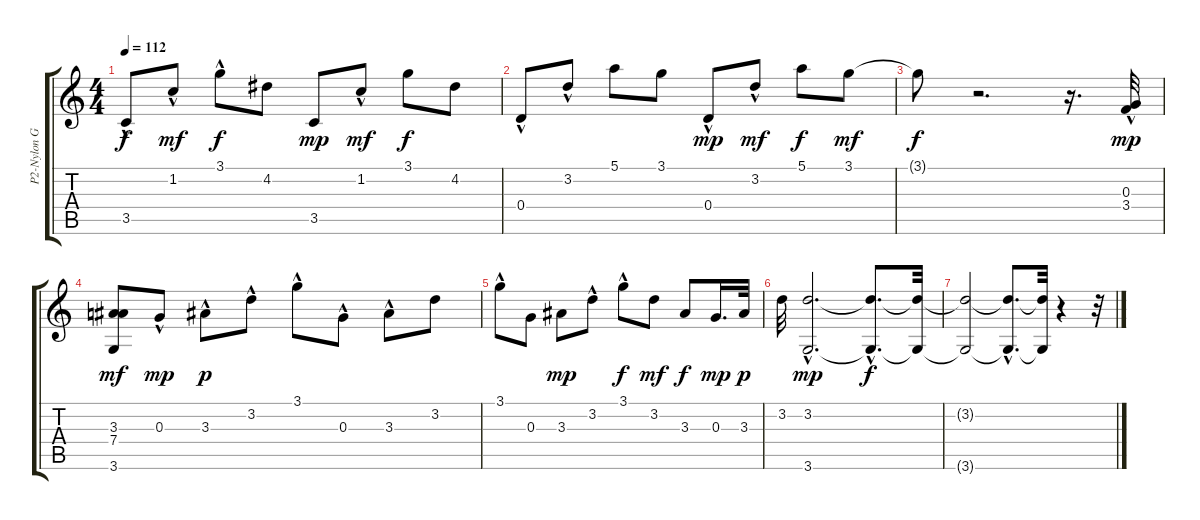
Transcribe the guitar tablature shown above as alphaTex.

\track ("P2-Nylon Guitar" "P2-Nylon G") {instrument acousticguitarnylon}
\staff {score tabs}
\tuning (E4 B3 G3 D3 A2 E2) {hide}
\ts (4 4)
\tempo 112
\clef g2
\ks c
3.5{hac}.8{dy f} 1.2{hac}.8{dy mf} 3.1{hac}.8{dy f} 4.2.8 3.5.8{dy mp} 1.2{hac}.8{dy mf} 3.1.8{dy f} 4.2.8 |
0.4{hac}.8 3.2{hac}.8 5.1.8 3.1.8 0.4{hac}.8{dy mp} 3.2{hac}.8{dy mf} 5.1.8{dy f} 3.1.8{dy mf} |
3.1{t}.8{dy f} r.2{d} r.16{d} (0.3 3.4{hac}).32{dy mp} |
(3.3 7.4 3.6).8{dy mf} 0.3{hac}.8{dy mp} 3.3{hac}.8{dy p} 3.2{hac}.8 3.1{hac}.8 0.3{hac}.8 3.3{hac}.8 3.2.8 |
3.1{hac}.8 0.3.8 3.3.8{dy mp} 3.2{hac}.8 3.1{hac}.8{dy f} 3.2.8{dy mf} 3.3.8{dy f} 0.3.16{d dy mp} 3.3.32{dy p} |
3.2.32 (3.2{hac} 3.6{hac}).2{d dy mp} (3.2{hac t} 3.6{hac t}).8{d dy f} (3.2{t} 3.6{t}).32 |
(3.2{t} 3.6{t}).2 (3.2{hac t} 3.6{hac t}).8{d} (3.2{t} 3.6{t}).32 r.4 r.32
